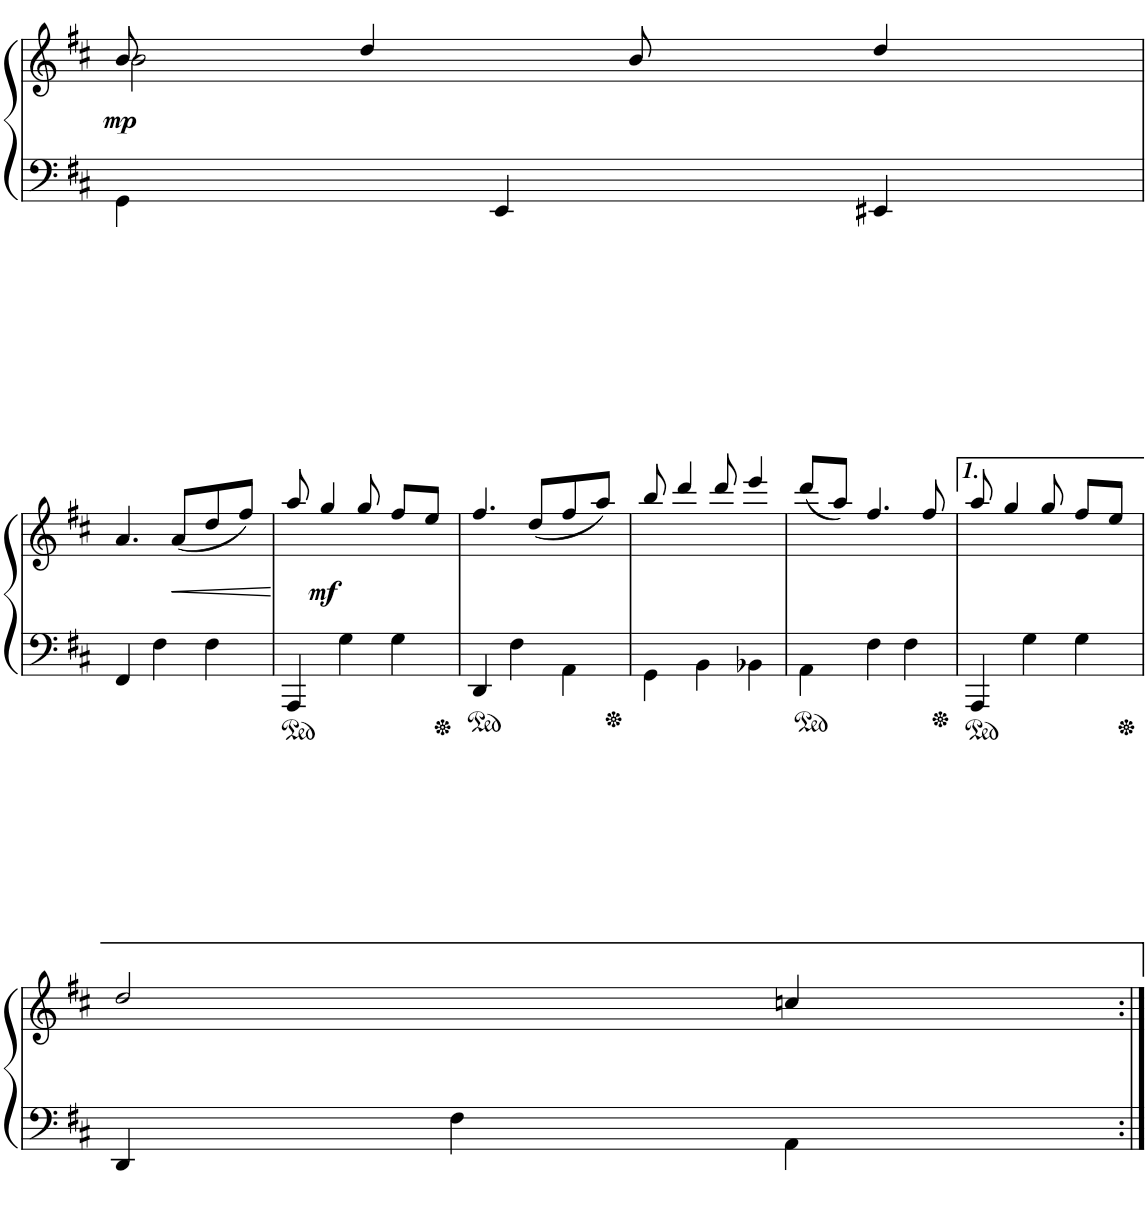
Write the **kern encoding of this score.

**kern	**kern	**dynam
*part1	*part1	*part1
*staff2	*staff1	*staff1/2
*I"Piano	*	*
*I'Pno.	*	*
!!LO:PB:g=z
*clefF4	*clefG2	*
*k[f#c#]	*k[f#c#]	*
*b:	*b:	*
*M3/4	*M3/4	*
=127	=127	=127
*	*^	*
!	!	!	!LO:DY:b
4GG\	8b/	2b\	mp
.	4dd/	.	.
4EE/	.	.	.
.	8b/	.	.
4EE#X/	4dd/	4ryy	.
*	*v	*v	*
!!LO:LB:g=z
=128	=128	=128
4FF#/	4.a/	.
4F#\	.	.
!	!	!LO:HP:b
.	(8a/L	<
4F#\	8dd/	.
.	8ff#/J)	.
.	.	[
=129	=129	=129
4AAA/	8aa/	.
!	!	!LO:DY:b
.	4gg/	mf
4G\	.	.
.	8gg/	.
4G\	8ff#/L	.
.	8ee/J	.
=130	=130	=130
4DD/	4.ff#/	.
4F#\	.	.
.	(8dd/L	.
4AA\	8ff#/	.
.	8aa/J)	.
=131	=131	=131
4GG\	8bb/	.
.	4ddd/	.
4BB\	.	.
.	8ddd/	.
4BB-X\	4eee/	.
=132	=132	=132
4AA\	(8ddd/L	.
.	8aa/J)	.
4F#\	4.ff#/	.
4F#\	.	.
.	8ff#/	.
=133	=133	=133
4AAA/	8aa/	.
.	4gg/	.
4G\	.	.
.	8gg/	.
4G\	8ff#/L	.
.	8ee/J	.
!!LO:LB:g=z
=134	=134	=134
4DD/	2dd/	.
4F#\	.	.
4AA\	4ccn/	.
=:|!	=:|!	=:|!
*-	*-	*-
